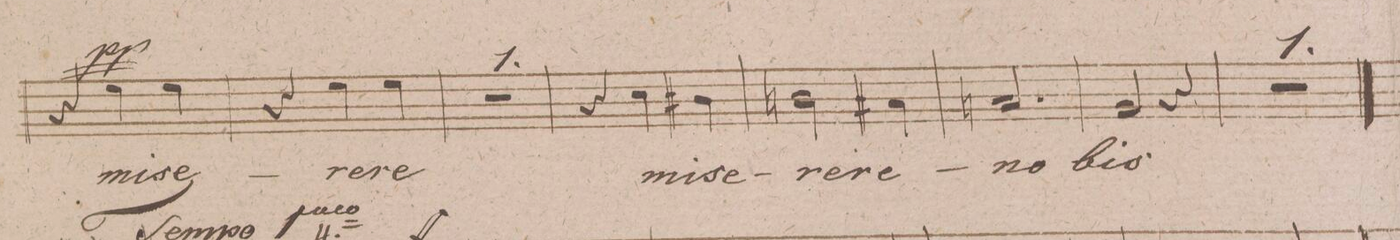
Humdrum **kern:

**kern	**text	**dynam
*I"Baſso.	*	*
*clefF4	*	*
*k[f#]	*	*
*met(c)	*	*
*M3/4	*	*
4r	.	.
4G\	mi-	pp
4G\	-se-	.
=151	=151	=151
4r	.	.
4G\	-re-	.
4G\	-re	.
=152	=152	=152
2.r	.	.
=153	=153	=153
4r	.	.
4E\	mi-	.
4D#X\	-se-	.
=154	=154	=154
2Dn\	-re-	.
4C#X\	-re	.
=155	=155	=155
2.Cn/	no-	.
=156	=156	=156
2BB/	-bis.	.
4r	.	.
=157	=157	=157
2.r	.	.
=158||	=158||	=158||
*k[f#c#g#d#]	*	*
*E:	*	*
*M4/4	*	*
*met(c)	*	*
*mmet(c)	*	*
*-	*-	*-
